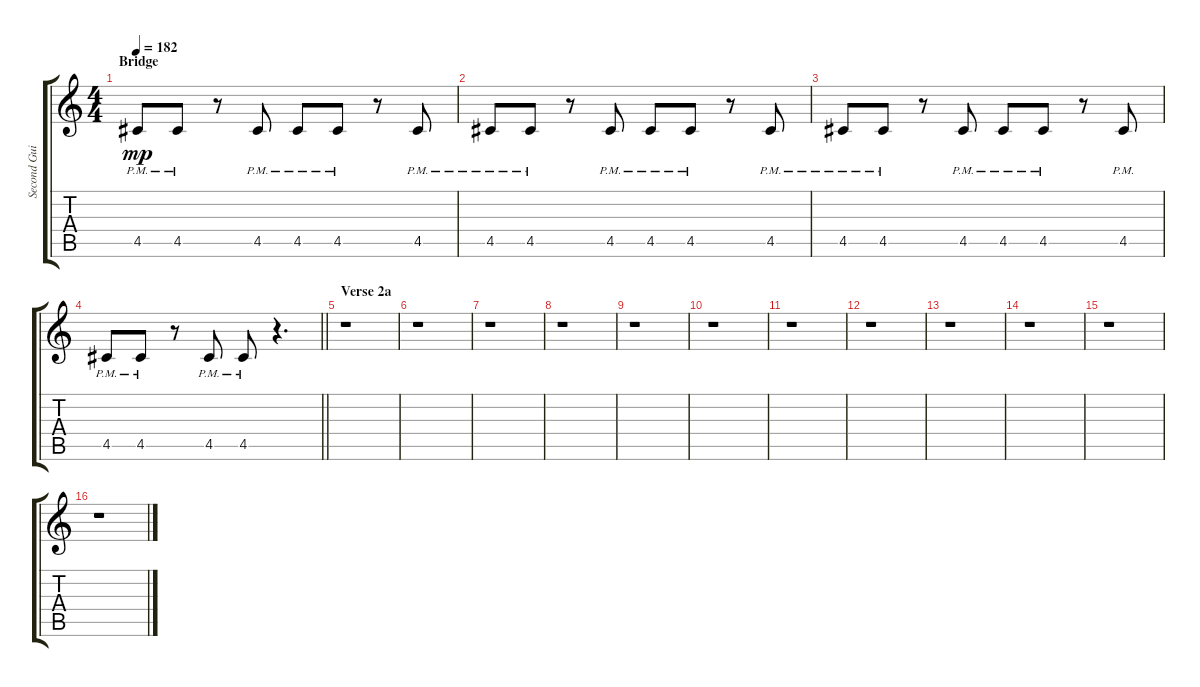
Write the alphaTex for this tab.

\track ("Second Guitar" "Second Gui") {instrument overdrivenguitar}
\staff {score tabs}
\tuning (E4 B3 G3 D3 A2 E2) {hide}
\ts (4 4)
\section ("" "Bridge")
\tempo 182
\clef g2
\ks c
4.5{pm}.8{dy mp} 4.5{pm}.8 r.8 4.5{pm}.8 4.5{pm}.8 4.5{pm}.8 r.8 4.5{pm}.8 |
4.5{pm}.8 4.5{pm}.8 r.8 4.5{pm}.8 4.5{pm}.8 4.5{pm}.8 r.8 4.5{pm}.8 |
4.5{pm}.8 4.5{pm}.8 r.8 4.5{pm}.8 4.5{pm}.8 4.5{pm}.8 r.8 4.5{pm}.8 |
\barLineRight lightlight
4.5{pm}.8 4.5{pm}.8 r.8 4.5{pm}.8 4.5{pm}.8 r.4{d} |
\section ("" "Verse 2a")
r.1 |
r.1 |
r.1 |
r.1 |
r.1 |
r.1 |
r.1 |
r.1 |
r.1 |
r.1 |
r.1 |
r.1{volume 0}
